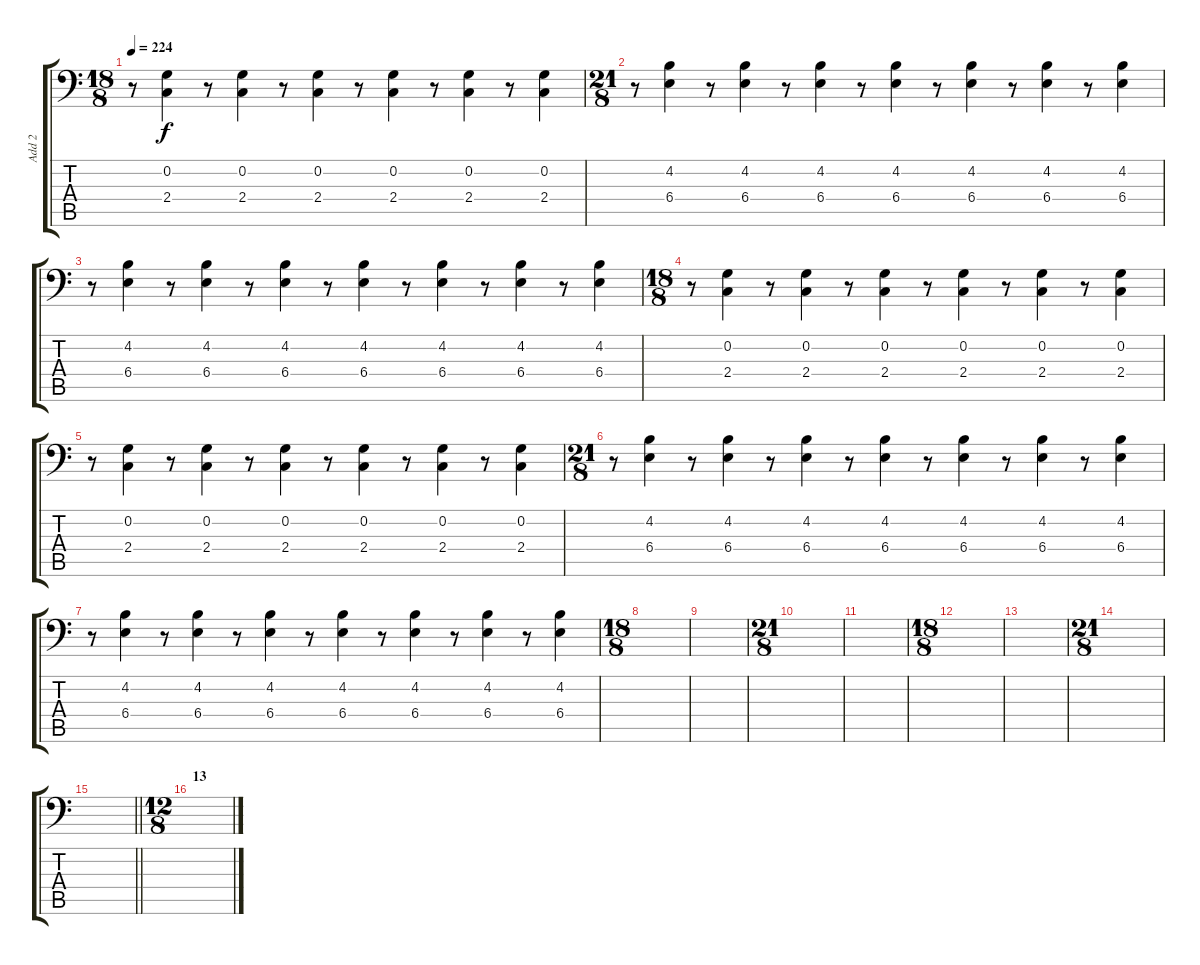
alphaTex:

\track ("Add 2" "Add 2") {instrument stringensemble1}
\staff {score tabs}
\tuning (C4 G3 Eb3 Bb2 F2 Bb1) {hide}
\ts (18 8)
\tempo 224
\clef f4
\ks c
r.8{dy f} (0.2 2.4).4 r.8 (0.2 2.4).4 r.8 (0.2 2.4).4 r.8 (0.2 2.4).4 r.8 (0.2 2.4).4 r.8 (0.2 2.4).4 |
\ts (21 8)
r.8 (4.2 6.4).4 r.8 (4.2 6.4).4 r.8 (4.2 6.4).4 r.8 (4.2 6.4).4 r.8 (4.2 6.4).4 r.8 (4.2 6.4).4 r.8 (4.2 6.4).4 |
r.8 (4.2 6.4).4 r.8 (4.2 6.4).4 r.8 (4.2 6.4).4 r.8 (4.2 6.4).4 r.8 (4.2 6.4).4 r.8 (4.2 6.4).4 r.8 (4.2 6.4).4 |
\ts (18 8)
r.8 (0.2 2.4).4 r.8 (0.2 2.4).4 r.8 (0.2 2.4).4 r.8 (0.2 2.4).4 r.8 (0.2 2.4).4 r.8 (0.2 2.4).4 |
r.8 (0.2 2.4).4 r.8 (0.2 2.4).4 r.8 (0.2 2.4).4 r.8 (0.2 2.4).4 r.8 (0.2 2.4).4 r.8 (0.2 2.4).4 |
\ts (21 8)
r.8 (4.2 6.4).4 r.8 (4.2 6.4).4 r.8 (4.2 6.4).4 r.8 (4.2 6.4).4 r.8 (4.2 6.4).4 r.8 (4.2 6.4).4 r.8 (4.2 6.4).4 |
r.8 (4.2 6.4).4 r.8 (4.2 6.4).4 r.8 (4.2 6.4).4 r.8 (4.2 6.4).4 r.8 (4.2 6.4).4 r.8 (4.2 6.4).4 r.8 (4.2 6.4).4 |
\ts (18 8)
|
|
\ts (21 8)
|
|
\ts (18 8)
|
|
\ts (21 8)
|
\barLineRight lightlight
|
\ts (12 8)
\section ("" "13")
